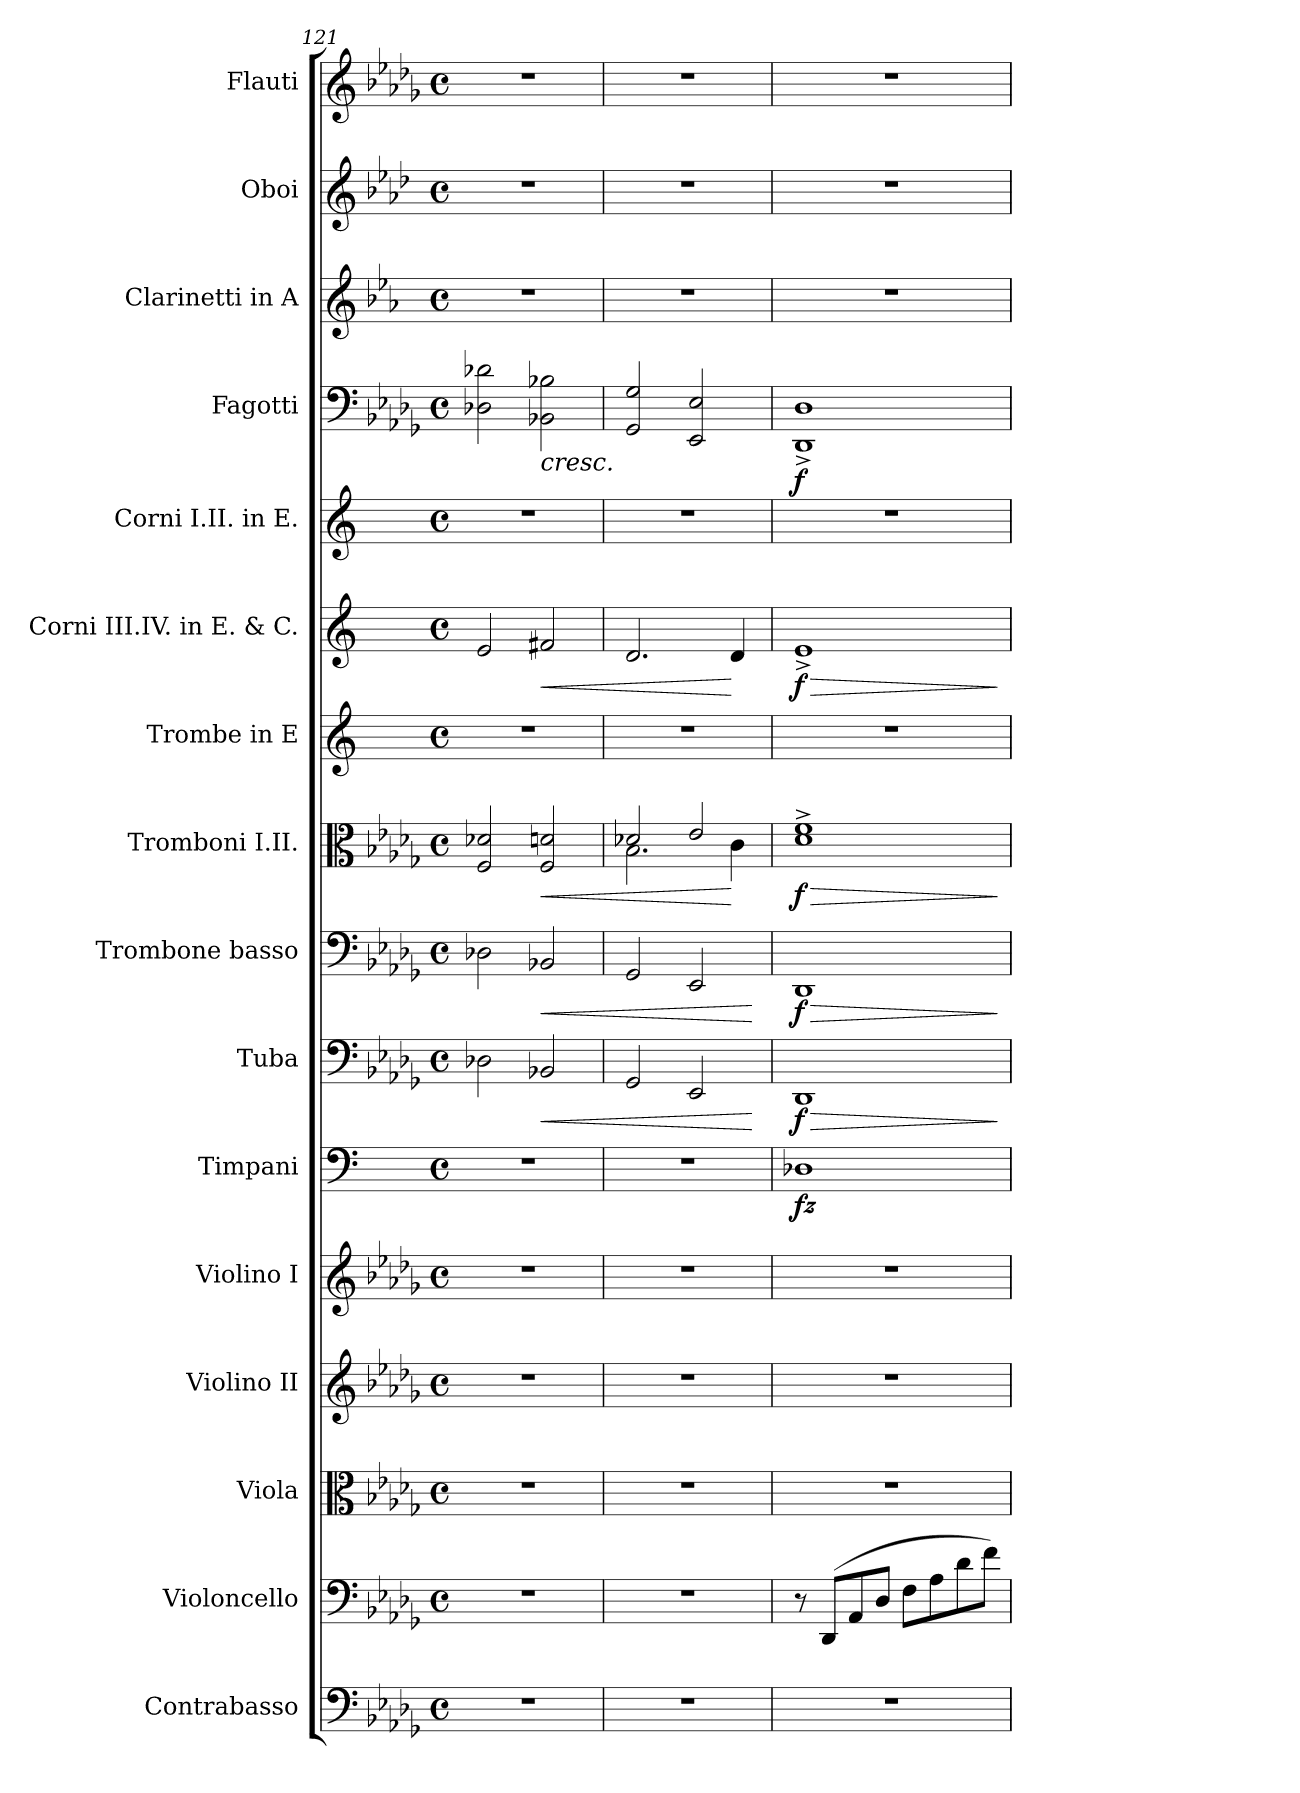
**kern	**kern	**kern	**kern	**kern	**kern	**dynam	**kern	**dynam	**kern	**dynam	**kern	**dynam	**kern	**kern	**dynam	**kern	**kern	**dynam	**kern	**kern	**kern
*part16	*part15	*part14	*part13	*part12	*part11	*part11	*part10	*part10	*part9	*part9	*part8	*part8	*part7	*part6	*part6	*part5	*part4	*part4	*part3	*part2	*part1
*staff16	*staff15	*staff14	*staff13	*staff12	*staff11	*staff11	*staff10	*staff10	*staff9	*staff9	*staff8	*staff8	*staff7	*staff6	*staff6	*staff5	*staff4	*staff4	*staff3	*staff2	*staff1
*I"Contrabasso	*I"Violoncello	*I"Viola	*I"Violino II	*I"Violino I	*I"Timpani	*	*I"Tuba	*	*I"Trombone basso	*	*I"Tromboni I.II.	*	*I"Trombe in E	*I"Corni III.IV. in E. &amp; C.	*	*I"Corni I.II. in E.	*I"Fagotti	*	*I"Clarinetti in A	*I"Oboi	*I"Flauti
*I'Cb.	*I'Vc.	*I'Vla.	*I'Vln. II	*I'Vln. I	*I'Timp.	*	*I'Tba.	*	*I'Trne B.	*	*I'Trbi.	*	*I'Trbe	*I'Cor. III.IV.	*	*I'Cor. I.II	*I'Fg.	*	*I'Cl.	*I'Ob.	*I'Fl.
*clefF4	*clefF4	*clefC3	*clefG2	*clefG2	*clefF4	*	*clefF4	*	*clefF4	*	*clefC3	*	*clefG2	*clefG2	*	*clefG2	*clefF4	*	*clefG2	*clefG2	*clefG2
*ITrd7c12	*	*	*	*	*	*	*	*	*	*	*	*	*ITrd-2c-4	*ITrd7c12	*	*ITrd5c8	*	*	*ITrd2c3	*	*
*k[b-e-a-d-g-]	*k[b-e-a-d-g-]	*k[b-e-a-d-g-]	*k[b-e-a-d-g-]	*k[b-e-a-d-g-]	*k[]	*	*k[b-e-a-d-g-]	*	*k[b-e-a-d-g-]	*	*k[b-e-a-d-g-]	*	*k[f#c#g#d#]	*k[]	*	*k[f#c#g#d#]	*k[b-e-a-d-g-]	*	*k[]	*k[b-e-a-d-]	*k[b-e-a-d-g-]
*M4/4	*M4/4	*M4/4	*M4/4	*M4/4	*M4/4	*	*M4/4	*	*M4/4	*	*M4/4	*	*M4/4	*M4/4	*	*M4/4	*M4/4	*	*M4/4	*M4/4	*M4/4
*met(c)	*met(c)	*met(c)	*met(c)	*met(c)	*met(c)	*	*met(c)	*	*met(c)	*	*met(c)	*	*met(c)	*met(c)	*	*met(c)	*met(c)	*	*met(c)	*met(c)	*met(c)
=121	=121	=121	=121	=121	=121	=121	=121	=121	=121	=121	=121	=121	=121	=121	=121	=121	=121	=121	=121	=121	=121
1r	1r	1r	1r	1r	1r	.	2D-X\	.	2D-X\	.	2F/ 2d-X/	.	1r	2E/	.	1r	2D-X\ 2d-X\	.	1r	1r	1r
!	!	!	!	!	!	!	!	!LO:HP:b	!	!LO:HP:b	!	!LO:HP:b	!	!	!LO:HP:b	!	!	!LO:HP:b	!	!	!
.	.	.	.	.	.	.	2BB-X/	<	2BB-X/	<	2F/ 2dn/	<	.	2F#X/	<	.	2BB-X\ 2B-X\	<	.	.	.
=122	=122	=122	=122	=122	=122	=122	=122	=122	=122	=122	=122	=122	=122	=122	=122	=122	=122	=122	=122	=122	=122
*	*	*	*	*	*	*	*	*	*	*	*^	*	*	*	*	*	*	*	*	*	*
1r	1r	1r	1r	1r	1r	.	2GG-/	.	2GG-/	.	2d-X/	2.B-\	.	1r	2.D/	.	1r	2GG-/ 2G-/	.	1r	1r	1r
.	.	.	.	.	.	.	2EE-/	.	2EE-/	.	2e-/	.	.	.	.	.	.	2EE-/ 2E-/	.	.	.	.
.	.	.	.	.	.	.	.	.	.	.	.	4c\	[	.	4D/	[	.	.	.	.	.	.
*	*	*	*	*	*	*	*	*	*	*	*v	*v	*	*	*	*	*	*	*	*	*	*
.	.	.	.	.	.	.	.	[	.	[	.	.	.	.	.	.	.	.	.	.	.
=123	=123	=123	=123	=123	=123	=123	=123	=123	=123	=123	=123	=123	=123	=123	=123	=123	=123	=123	=123	=123	=123
!	!	!	!	!	!	!LO:DY:b	!	!LO:HP:b	!	!LO:HP:b	!	!LO:HP:b	!	!	!LO:HP:b	!	!	!	!	!	!
*	*	*	*	*	*	*	*	*	*	*	*^	*	*	*	*	*	*	*	*	*	*
!	!	!	!	!	!	!	!	!LO:DY:n=1:b	!	!LO:DY:n=1:b	!	!	!LO:DY:n=1:b	!	!	!LO:DY:n=1:b	!	!	!LO:DY:b	!	!	!
1r	8r	1r	1r	1r	1D-X	fz	1DD-	> f	1DD-	> f	1f^	1d-	> f	1r	1E^	> f	1r	1DD-^ 1D-^	f	1r	1r	1r
.	(>8DD-/L	.	.	.	.	.	.	.	.	.	.	.	.	.	.	.	.	.	.	.	.	.
.	8AA-/	.	.	.	.	.	.	.	.	.	.	.	.	.	.	.	.	.	.	.	.	.
.	8D-/J	.	.	.	.	.	.	.	.	.	.	.	.	.	.	.	.	.	.	.	.	.
.	8F\L	.	.	.	.	.	.	.	.	.	.	.	.	.	.	.	.	.	.	.	.	.
.	8A-\	.	.	.	.	.	.	.	.	.	.	.	.	.	.	.	.	.	.	.	.	.
.	8d-\	.	.	.	.	.	.	.	.	.	.	.	.	.	.	.	.	.	.	.	.	.
.	8f\J)	.	.	.	.	.	.	.	.	.	.	.	.	.	.	.	.	.	.	.	.	.
*	*	*	*	*	*	*	*	*	*	*	*v	*v	*	*	*	*	*	*	*	*	*	*
.	.	.	.	.	.	.	.	]	.	]	.	]	.	.	]	.	.	[	.	.	.
=	=	=	=	=	=	=	=	=	=	=	=	=	=	=	=	=	=	=	=	=	=
*-	*-	*-	*-	*-	*-	*-	*-	*-	*-	*-	*-	*-	*-	*-	*-	*-	*-	*-	*-	*-	*-
